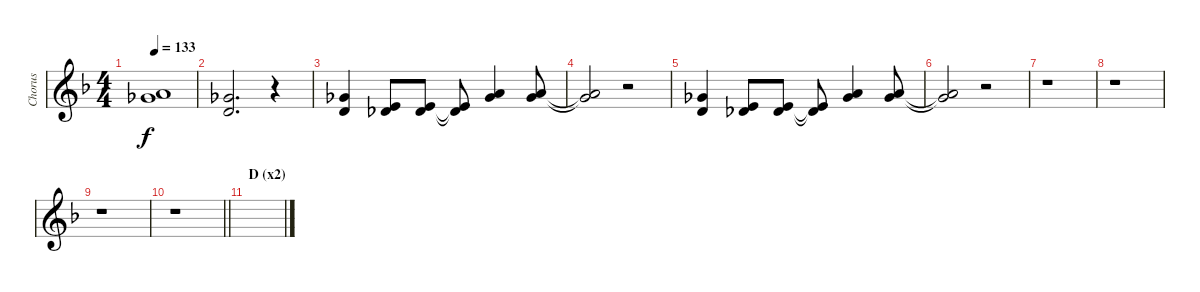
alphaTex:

\track ("Chorus" "Chorus") {instrument pad1newage}
\staff {score}
\tuning (Db4 Ab3 E3 B2 Gb2 Db2) {hide}
\ts (4 4)
\tempo 133
\clef g2
\ks f
(8.1 10.2).1{dy f} |
(5.1 6.2).2{d} r.4 |
(5.1 6.2).4 (3.1 5.2).8 (3.1 5.2).8 (3.1{t} 5.2{t}).8 (8.1 10.2).4 (8.1 10.2).8 |
(8.1{t} 10.2{t}).2 r.2 |
(5.1 6.2).4 (3.1 5.2).8 (3.1 5.2).8 (3.1{t} 5.2{t}).8 (8.1 10.2).4 (8.1 10.2).8 |
(8.1{t} 10.2{t}).2 r.2 |
r.1 |
r.1 |
r.1 |
\barLineRight lightlight
r.1 |
\section ("" "D (x2)")
